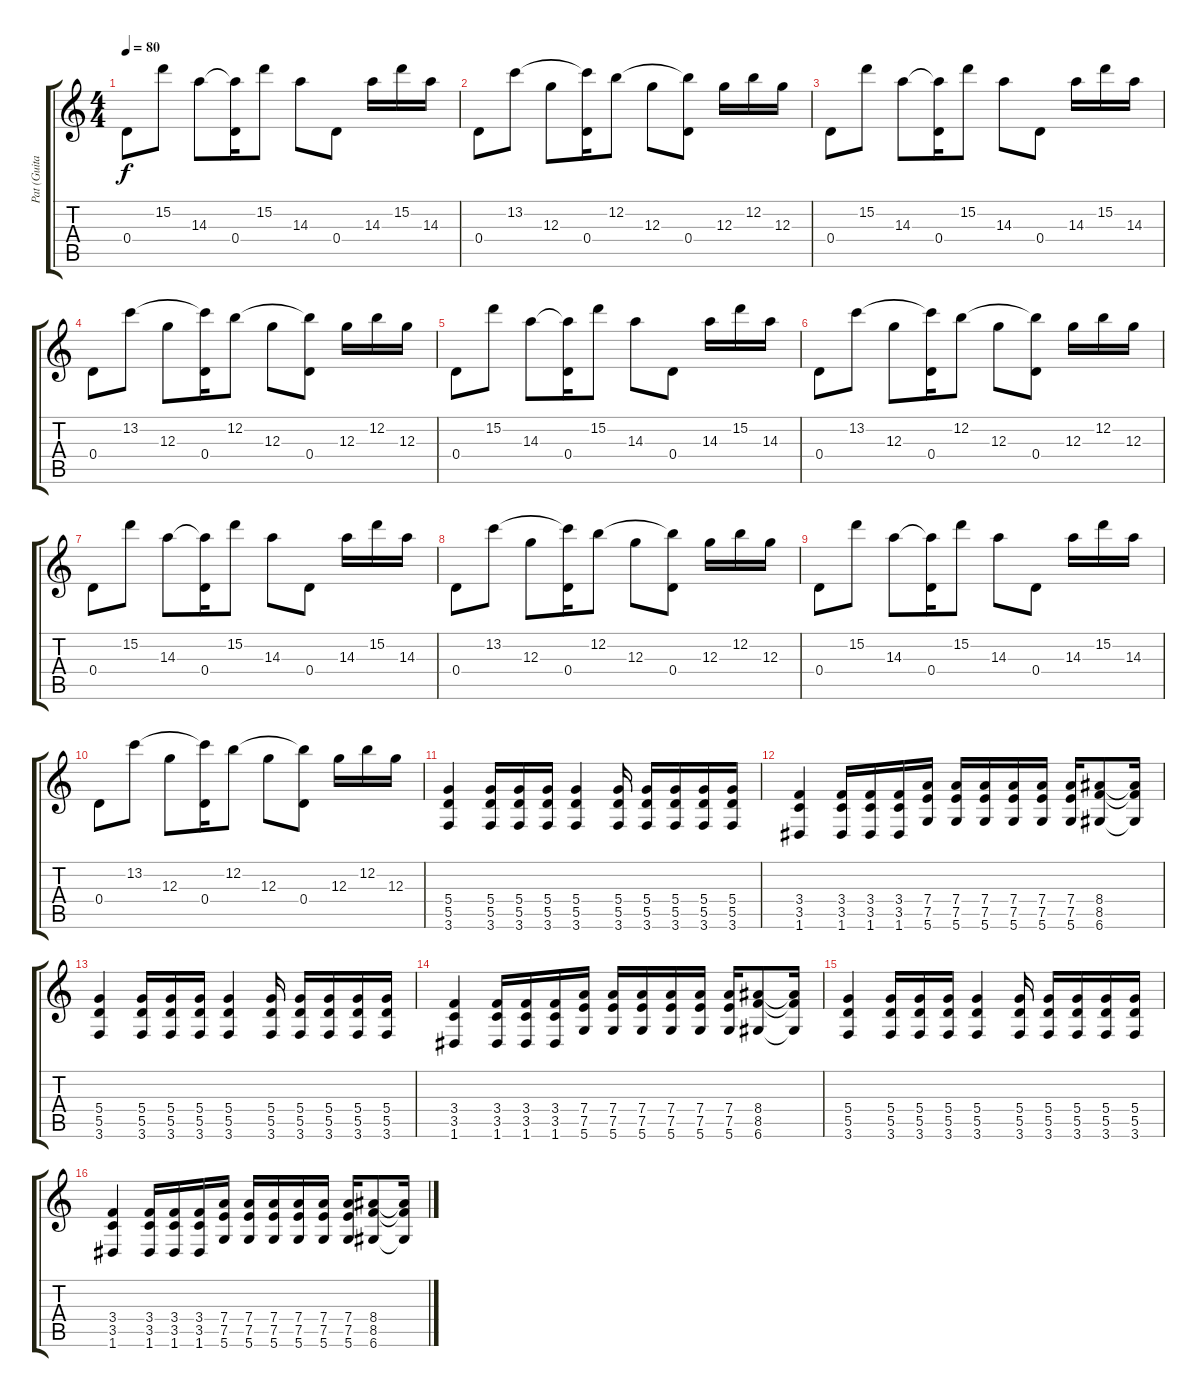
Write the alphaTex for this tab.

\track ("Pat (Guitar)" "Pat (Guita") {instrument acousticguitarnylon}
\staff {score tabs}
\tuning (E4 B3 G3 D3 A2 D2) {hide}
\ts (4 4)
\tempo 80
\clef g2
\ks c
0.4.8{dy f} 15.2.8 14.3.8 (14.3{t} 0.4).16 15.2.8 14.3.8 0.4.8 14.3.16 15.2.16 14.3.16 |
0.4.8 13.2.8 12.3.8 (13.2{t} 0.4).16 12.2.8 12.3.8 (12.2{t} 0.4).8 12.3.16 12.2.16 12.3.16 |
0.4.8 15.2.8 14.3.8 (14.3{t} 0.4).16 15.2.8 14.3.8 0.4.8 14.3.16 15.2.16 14.3.16 |
0.4.8 13.2.8 12.3.8 (13.2{t} 0.4).16 12.2.8 12.3.8 (12.2{t} 0.4).8 12.3.16 12.2.16 12.3.16 |
0.4.8 15.2.8 14.3.8 (14.3{t} 0.4).16 15.2.8 14.3.8 0.4.8 14.3.16 15.2.16 14.3.16 |
0.4.8 13.2.8 12.3.8 (13.2{t} 0.4).16 12.2.8 12.3.8 (12.2{t} 0.4).8 12.3.16 12.2.16 12.3.16 |
0.4.8 15.2.8 14.3.8 (14.3{t} 0.4).16 15.2.8 14.3.8 0.4.8 14.3.16 15.2.16 14.3.16 |
0.4.8 13.2.8 12.3.8 (13.2{t} 0.4).16 12.2.8 12.3.8 (12.2{t} 0.4).8 12.3.16 12.2.16 12.3.16 |
0.4.8 15.2.8 14.3.8 (14.3{t} 0.4).16 15.2.8 14.3.8 0.4.8 14.3.16 15.2.16 14.3.16 |
0.4.8 13.2.8 12.3.8 (13.2{t} 0.4).16 12.2.8 12.3.8 (12.2{t} 0.4).8 12.3.16 12.2.16 12.3.16 |
(5.4 5.5 3.6).4 (5.4 5.5 3.6).16 (5.4 5.5 3.6).16 (5.4 5.5 3.6).16 (5.4 5.5 3.6).4 (5.4 5.5 3.6).16 (5.4 5.5 3.6).16 (5.4 5.5 3.6).16 (5.4 5.5 3.6).16 (5.4 5.5 3.6).16 |
(3.4 3.5 1.6).4 (3.4 3.5 1.6).16 (3.4 3.5 1.6).16 (3.4 3.5 1.6).16 (7.4 7.5 5.6).16 (7.4 7.5 5.6).16 (7.4 7.5 5.6).16 (7.4 7.5 5.6).16 (7.4 7.5 5.6).16 (7.4 7.5 5.6).16 (8.4 8.5 6.6).8 (8.4{t} 8.5{t} 6.6{t}).16 |
(5.4 5.5 3.6).4 (5.4 5.5 3.6).16 (5.4 5.5 3.6).16 (5.4 5.5 3.6).16 (5.4 5.5 3.6).4 (5.4 5.5 3.6).16 (5.4 5.5 3.6).16 (5.4 5.5 3.6).16 (5.4 5.5 3.6).16 (5.4 5.5 3.6).16 |
(3.4 3.5 1.6).4 (3.4 3.5 1.6).16 (3.4 3.5 1.6).16 (3.4 3.5 1.6).16 (7.4 7.5 5.6).16 (7.4 7.5 5.6).16 (7.4 7.5 5.6).16 (7.4 7.5 5.6).16 (7.4 7.5 5.6).16 (7.4 7.5 5.6).16 (8.4 8.5 6.6).8 (8.4{t} 8.5{t} 6.6{t}).16 |
(5.4 5.5 3.6).4 (5.4 5.5 3.6).16 (5.4 5.5 3.6).16 (5.4 5.5 3.6).16 (5.4 5.5 3.6).4 (5.4 5.5 3.6).16 (5.4 5.5 3.6).16 (5.4 5.5 3.6).16 (5.4 5.5 3.6).16 (5.4 5.5 3.6).16 |
(3.4 3.5 1.6).4 (3.4 3.5 1.6).16 (3.4 3.5 1.6).16 (3.4 3.5 1.6).16 (7.4 7.5 5.6).16 (7.4 7.5 5.6).16 (7.4 7.5 5.6).16 (7.4 7.5 5.6).16 (7.4 7.5 5.6).16 (7.4 7.5 5.6).16 (8.4 8.5 6.6).8 (8.4{t} 8.5{t} 6.6{t}).16
